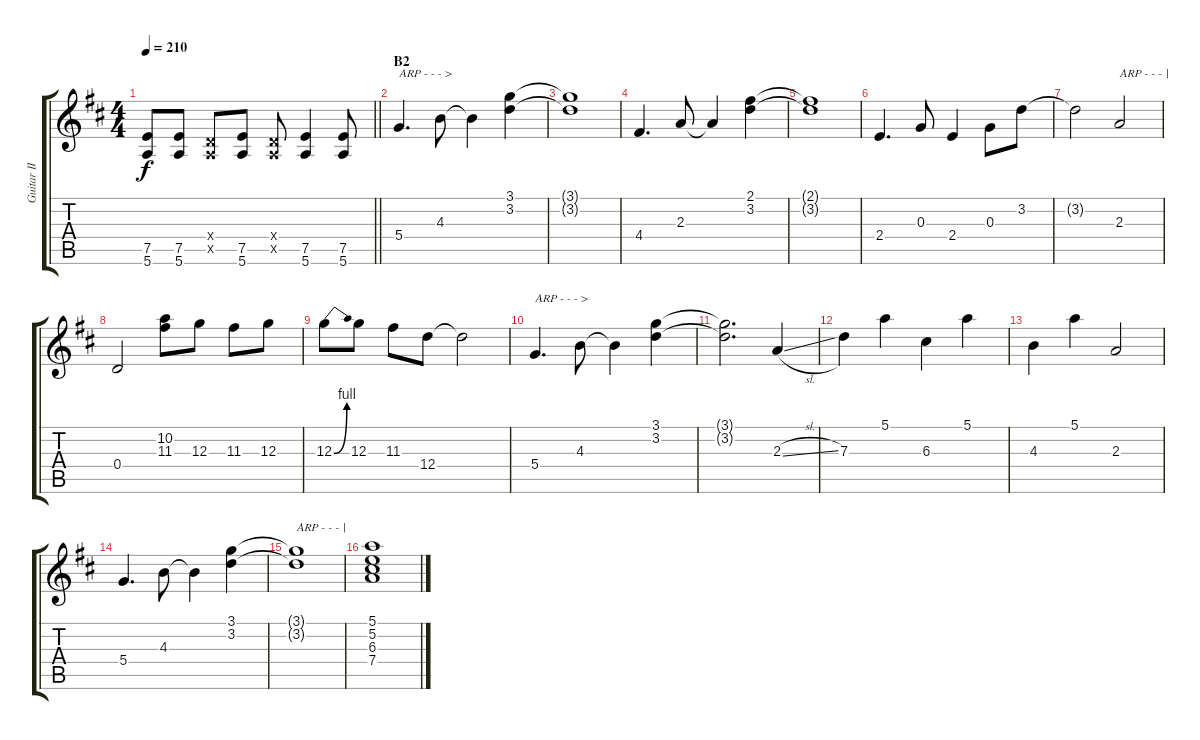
\track ("Guitar II (Nakano Azusa)" "Guitar II ") {instrument distortionguitar}
\staff {score tabs}
\tuning (E4 B3 G3 D3 A2 E2) {hide}
\ts (4 4)
\tempo 210
\clef g2
\barLineRight lightlight
\ks d
(7.5 5.6).8{dy f} (7.5 5.6).8 (0.4{x} 0.5{x}).8 (7.5 5.6).8 (0.4{x} 0.5{x}).8 (7.5 5.6).4 (7.5 5.6).8 |
\section ("" "B2")
5.4.4{d txt "ARP - - - >"} 4.3.8 4.3{t}.4 (3.1 3.2).4 |
(3.1{t} 3.2{t}).1 |
4.4.4{d} 2.3.8 2.3{t}.4 (2.1 3.2).4 |
(2.1{t} 3.2{t}).1 |
2.4.4{d} 0.3.8 2.4.4 0.3.8 3.2.8 |
3.2{t}.2 2.3.2{txt "ARP - - - |"} |
0.4.2 (10.2 11.3).8 12.3.8 11.3.8 12.3.8 |
12.3{be (bend 0 0 60 4)}.8 12.3.8 11.3.8 12.4.8 12.4{t}.2 |
5.4.4{d txt "ARP - - - >"} 4.3.8 4.3{t}.4 (3.1 3.2).4 |
(3.1{t} 3.2{t}).2{d} 2.3{sl}.4 |
7.3.4 5.1.4 6.3.4 5.1.4 |
4.3.4 5.1.4 2.3.2 |
5.4.4{d} 4.3.8 4.3{t}.4 (3.1 3.2).4 |
(3.1{t} 3.2{t}).1{txt "ARP - - - |"} |
(5.1 5.2 6.3 7.4).1
